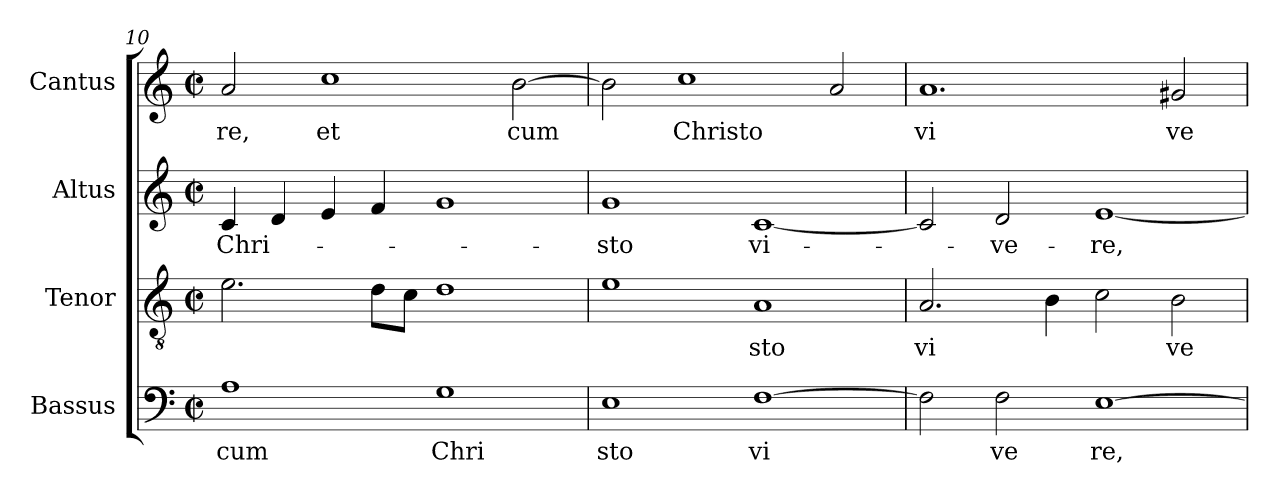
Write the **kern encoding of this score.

**kern	**text	**kern	**text	**kern	**text	**kern	**text
*part4	*part4	*part3	*part3	*part2	*part2	*part1	*part1
*staff4	*staff4	*staff3	*staff3	*staff2	*staff2	*staff1	*staff1
*I"Bassus	*	*I"Tenor	*	*I"Altus	*	*I"Cantus	*
*clefF4	*	*clefGv2	*	*clefG2	*	*clefG2	*
*M2/2	*	*M2/2	*	*M2/2	*	*M2/2	*
*met(c|)	*	*met(c|)	*	*met(c|)	*	*met(c|)	*
=10	=10	=10	=10	=10	=10	=10	=10
!	!LO:LY:b:cj	!	!	!	!LO:LY:b	!	!LO:LY:b:cj
1A	cum	2.e\	.	4c/	Chri-	2a/	re,
.	.	.	.	4d/	.	.	.
!	!	!	!	!	!	!	!LO:LY:b:cj
.	.	.	.	4e/	.	1cc	et
.	.	8d\L	.	4f/	.	.	.
.	.	8c\J	.	.	.	.	.
!	!LO:LY:b:cj	!	!	!	!	!	!
1G	Chri	1d	.	1g	.	.	.
!	!	!	!	!	!	!	!LO:LY:b
.	.	.	.	.	.	[>2b\	cum
=11	=11	=11	=11	=11	=11	=11	=11
!	!LO:LY:b:cj	!	!	!	!LO:LY:b:cj	!	!
1E	sto	1e	.	1g	-sto	2b\]	.
!	!	!	!	!	!	!	!LO:LY:b:cj
.	.	.	.	.	.	1cc	Christo
!	!LO:LY:b:cj	!	!LO:LY:b:cj	!	!LO:LY:b:cj	!	!
[>1F	vi	1A	sto	[<1c	vi-	.	.
.	.	.	.	.	.	2a/	.
=12	=12	=12	=12	=12	=12	=12	=12
!	!	!	!LO:LY:b:cj	!	!	!	!LO:LY:b:cj
2F\]	.	2.A/	vi	2c/]	.	1.a	vi
!	!LO:LY:b:cj	!	!	!	!LO:LY:b:cj	!	!
2F\	ve	.	.	2d/	-ve-	.	.
.	.	4B\	.	.	.	.	.
!	!LO:LY:b:cj	!	!	!	!LO:LY:b:cj	!	!
[<1E	re,	2c\	.	[>1e	-re,	.	.
!	!	!	!LO:LY:b:cj	!	!	!	!LO:LY:b:cj
.	.	2B\	ve	.	.	2g#X/	ve
=	=	=	=	=	=	=	=
*-	*-	*-	*-	*-	*-	*-	*-
